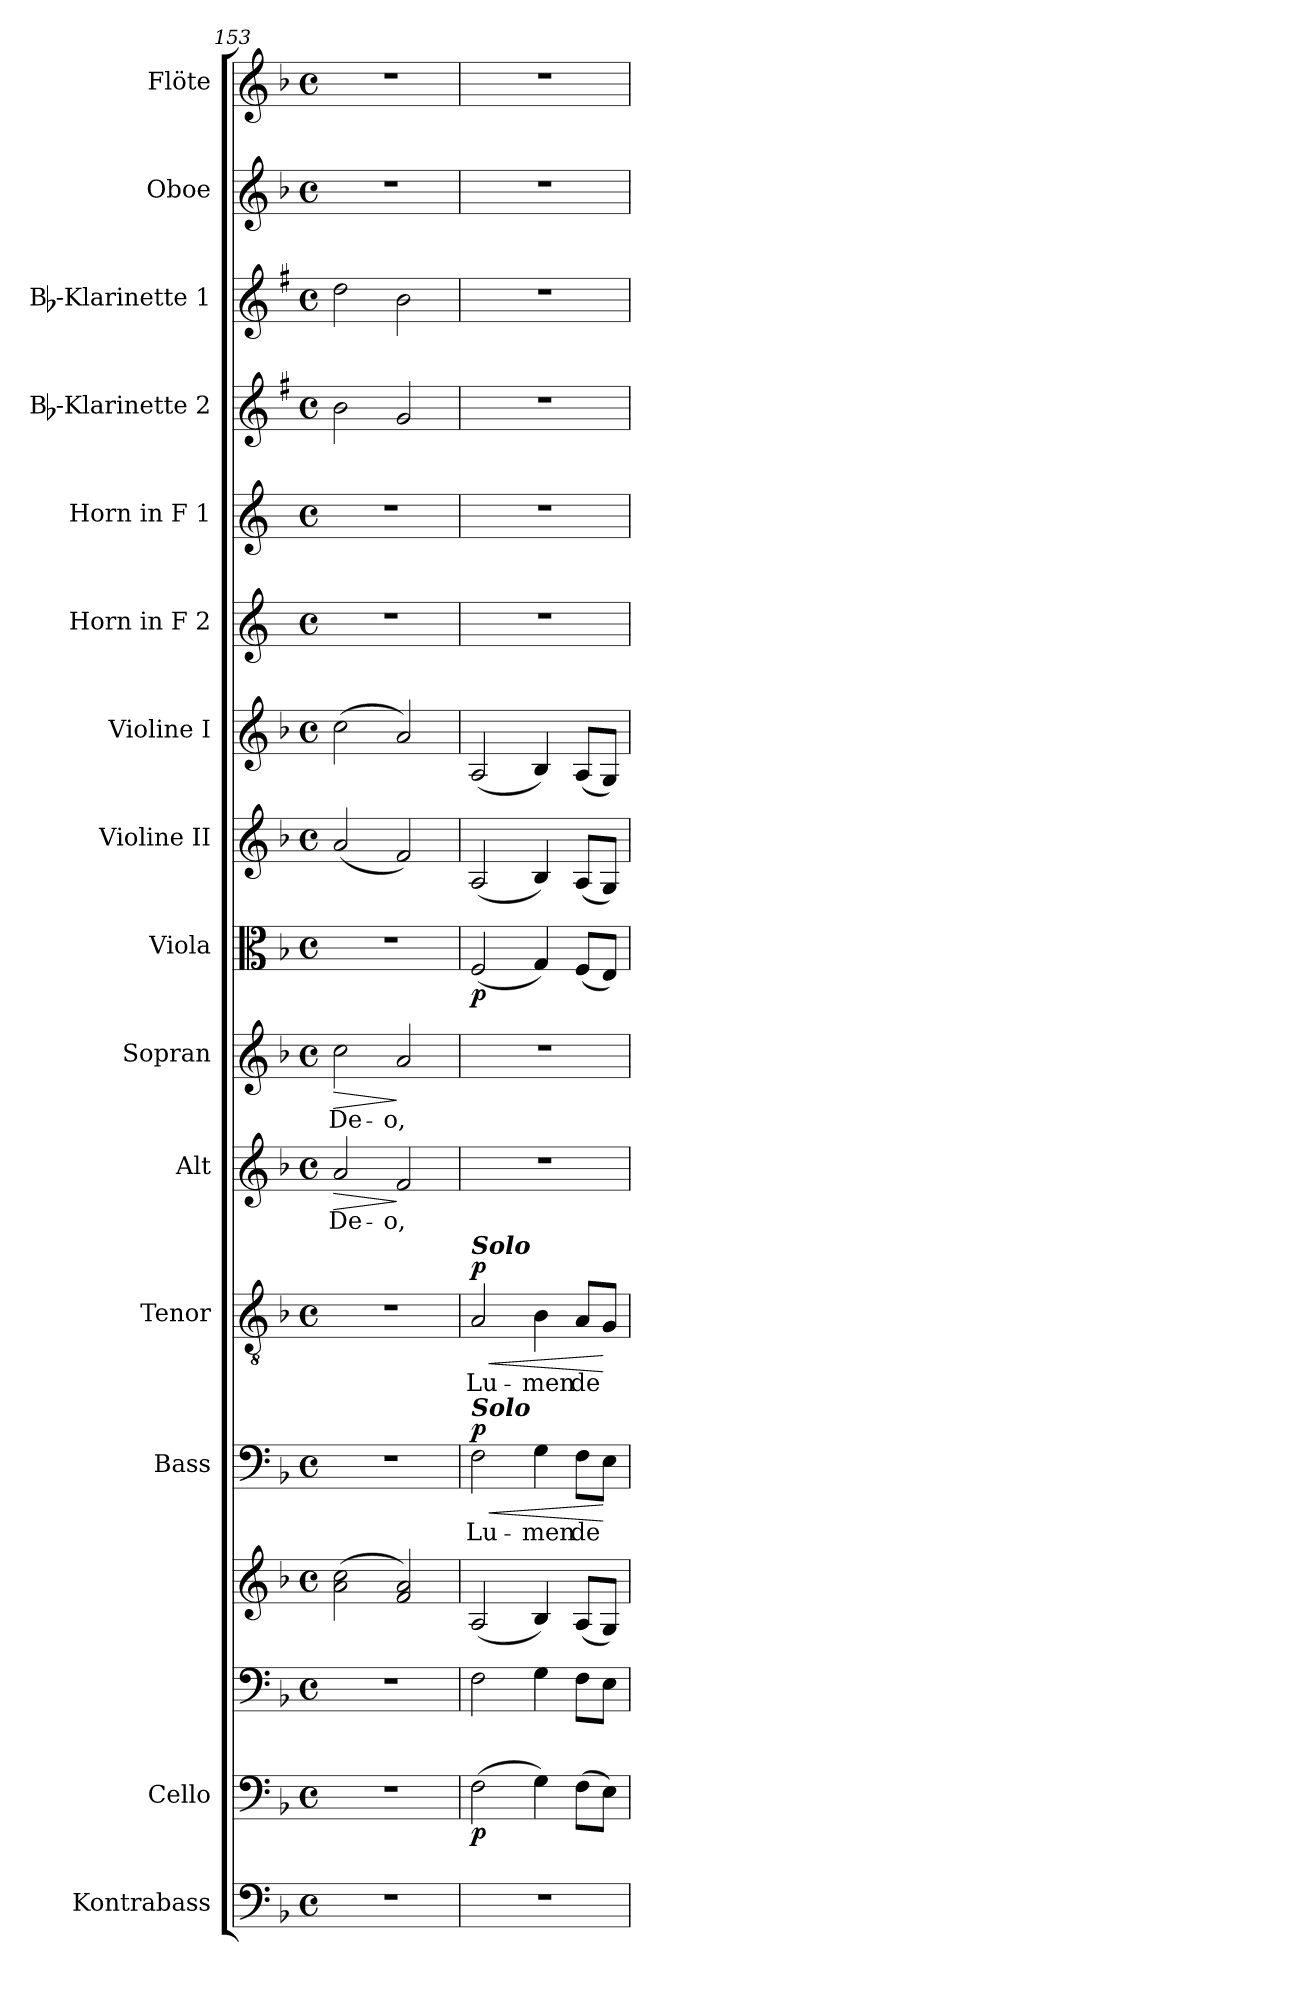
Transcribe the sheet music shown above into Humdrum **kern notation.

**kern	**kern	**dynam	**kern	**kern	**kern	**text	**dynam	**kern	**text	**dynam	**kern	**text	**dynam	**kern	**text	**dynam	**kern	**dynam	**kern	**kern	**kern	**kern	**kern	**kern	**kern	**kern
*part16	*part15	*part15	*part14	*part14	*part13	*part13	*part13	*part12	*part12	*part12	*part11	*part11	*part11	*part10	*part10	*part10	*part9	*part9	*part8	*part7	*part6	*part5	*part4	*part3	*part2	*part1
*staff17	*staff16	*staff16	*staff15	*staff14	*staff13	*staff13	*staff13	*staff12	*staff12	*staff12	*staff11	*staff11	*staff11	*staff10	*staff10	*staff10	*staff9	*staff9	*staff8	*staff7	*staff6	*staff5	*staff4	*staff3	*staff2	*staff1
*I"Kontrabass	*I"Cello	*	*	*	*I"Bass	*	*	*I"Tenor	*	*	*I"Alt	*	*	*I"Sopran	*	*	*I"Viola	*	*I"Violine II	*I"Violine I	*I"Horn in F 2	*I"Horn in F 1	*I"Bb-Klarinette 2	*I"Bb-Klarinette 1	*I"Oboe	*I"Flöte
*I'Kb.	*	*	*	*	*I'B.	*	*	*I'T.	*	*	*I'A.	*	*	*I'S.	*	*	*I'Vla.	*	*I'Vl. II	*I'Vl. I	*	*	*I'Bb Kl. 2	*I'Bb Kl. 1	*I'Ob.	*I'Fl.
*clefF4	*clefF4	*	*clefF4	*clefG2	*clefF4	*	*	*clefGv2	*	*	*clefG2	*	*	*clefG2	*	*	*clefC3	*	*clefG2	*clefG2	*clefG2	*clefG2	*clefG2	*clefG2	*clefG2	*clefG2
*ITrd7c12	*	*	*	*	*	*	*	*	*	*	*	*	*	*	*	*	*	*	*	*	*ITrd4c7	*ITrd4c7	*ITrd1c2	*ITrd1c2	*	*
*k[b-]	*k[b-]	*	*k[b-]	*k[b-]	*k[b-]	*	*	*k[b-]	*	*	*k[b-]	*	*	*k[b-]	*	*	*k[b-]	*	*k[b-]	*k[b-]	*k[b-]	*k[b-]	*k[b-]	*k[b-]	*k[b-]	*k[b-]
*F:	*F:	*	*F:	*F:	*F:	*	*	*F:	*	*	*F:	*	*	*F:	*	*	*F:	*	*F:	*F:	*F:	*F:	*F:	*F:	*F:	*F:
*M4/4	*M4/4	*	*M4/4	*M4/4	*M4/4	*	*	*M4/4	*	*	*M4/4	*	*	*M4/4	*	*	*M4/4	*	*M4/4	*M4/4	*M4/4	*M4/4	*M4/4	*M4/4	*M4/4	*M4/4
*met(c)	*met(c)	*	*met(c)	*met(c)	*met(c)	*	*	*met(c)	*	*	*met(c)	*	*	*met(c)	*	*	*met(c)	*	*met(c)	*met(c)	*met(c)	*met(c)	*met(c)	*met(c)	*met(c)	*met(c)
=153	=153	=153	=153	=153	=153	=153	=153	=153	=153	=153	=153	=153	=153	=153	=153	=153	=153	=153	=153	=153	=153	=153	=153	=153	=153	=153
!	!	!	!	!	!	!	!	!	!	!	!	!LO:LY:b	!LO:HP:b	!	!LO:LY:b	!LO:HP:b	!	!	!	!	!	!	!	!	!	!
1r	1r	.	1r	(>2a\ 2cc\	1r	.	.	1r	.	.	2a/	De-	>	2cc\	De-	>	1r	.	(<2a/	(>2cc\	1r	1r	2a\	2cc\	1r	1r
!	!	!	!	!	!	!	!	!	!	!	!	!LO:LY:b	!	!	!LO:LY:b	!	!	!	!	!	!	!	!	!	!	!
.	.	.	.	2f/ 2a/)	.	.	.	.	.	.	2f/	-o,	]	2a/	-o,	]	.	.	2f/)	2a/)	.	.	2f/	2a\	.	.
=154	=154	=154	=154	=154	=154	=154	=154	=154	=154	=154	=154	=154	=154	=154	=154	=154	=154	=154	=154	=154	=154	=154	=154	=154	=154	=154
!	!	!	!	!	!	!	!	!LO:TX:a:Bi:t=Solo	!	!	!	!	!	!	!	!	!	!	!	!	!	!	!	!	!	!
!	!	!	!	!	!LO:TX:a:Bi:t=Solo	!	!	!	!	!	!	!	!	!	!	!	!	!	!	!	!	!	!	!	!	!
!	!	!LO:DY:b	!	!	!	!LO:LY:b	!LO:HP:b	!	!LO:LY:b	!LO:HP:b	!	!	!	!	!	!	!	!	!	!	!	!	!	!	!	!
!	!	!	!	!	!	!	!LO:DY:n=1:a	!	!	!LO:DY:n=1:a	!	!	!	!	!	!	!	!LO:DY:b	!	!	!	!	!	!	!	!
1r	(>2F\	p	2F\	(<2A/	2F\	Lu-	< p	2A/	Lu-	< p	1r	.	.	1r	.	.	(<2F/	p	(<2A/	(<2A/	1r	1r	1r	1r	1r	1r
!	!	!	!	!	!	!LO:LY:b	!	!	!LO:LY:b	!	!	!	!	!	!	!	!	!	!	!	!	!	!	!	!	!
.	4G\)	.	4G\	4B-/)	4G\	-men	.	4B-\	-men	.	.	.	.	.	.	.	4G/)	.	4B-/)	4B-/)	.	.	.	.	.	.
!	!	!	!	!	!	!LO:LY:b	!	!	!LO:LY:b	!	!	!	!	!	!	!	!	!	!	!	!	!	!	!	!	!
.	(>8F\L	.	8F\L	(<8A/L	8F\L	de	.	8A/L	de	.	.	.	.	.	.	.	(<8F/L	.	(<8A/L	(<8A/L	.	.	.	.	.	.
.	8E\J)	.	8E\J	8G/J)	8E\J	.	[	8G/J	.	[	.	.	.	.	.	.	8E/J)	.	8G/J)	8G/J)	.	.	.	.	.	.
=	=	=	=	=	=	=	=	=	=	=	=	=	=	=	=	=	=	=	=	=	=	=	=	=	=	=
*-	*-	*-	*-	*-	*-	*-	*-	*-	*-	*-	*-	*-	*-	*-	*-	*-	*-	*-	*-	*-	*-	*-	*-	*-	*-	*-
